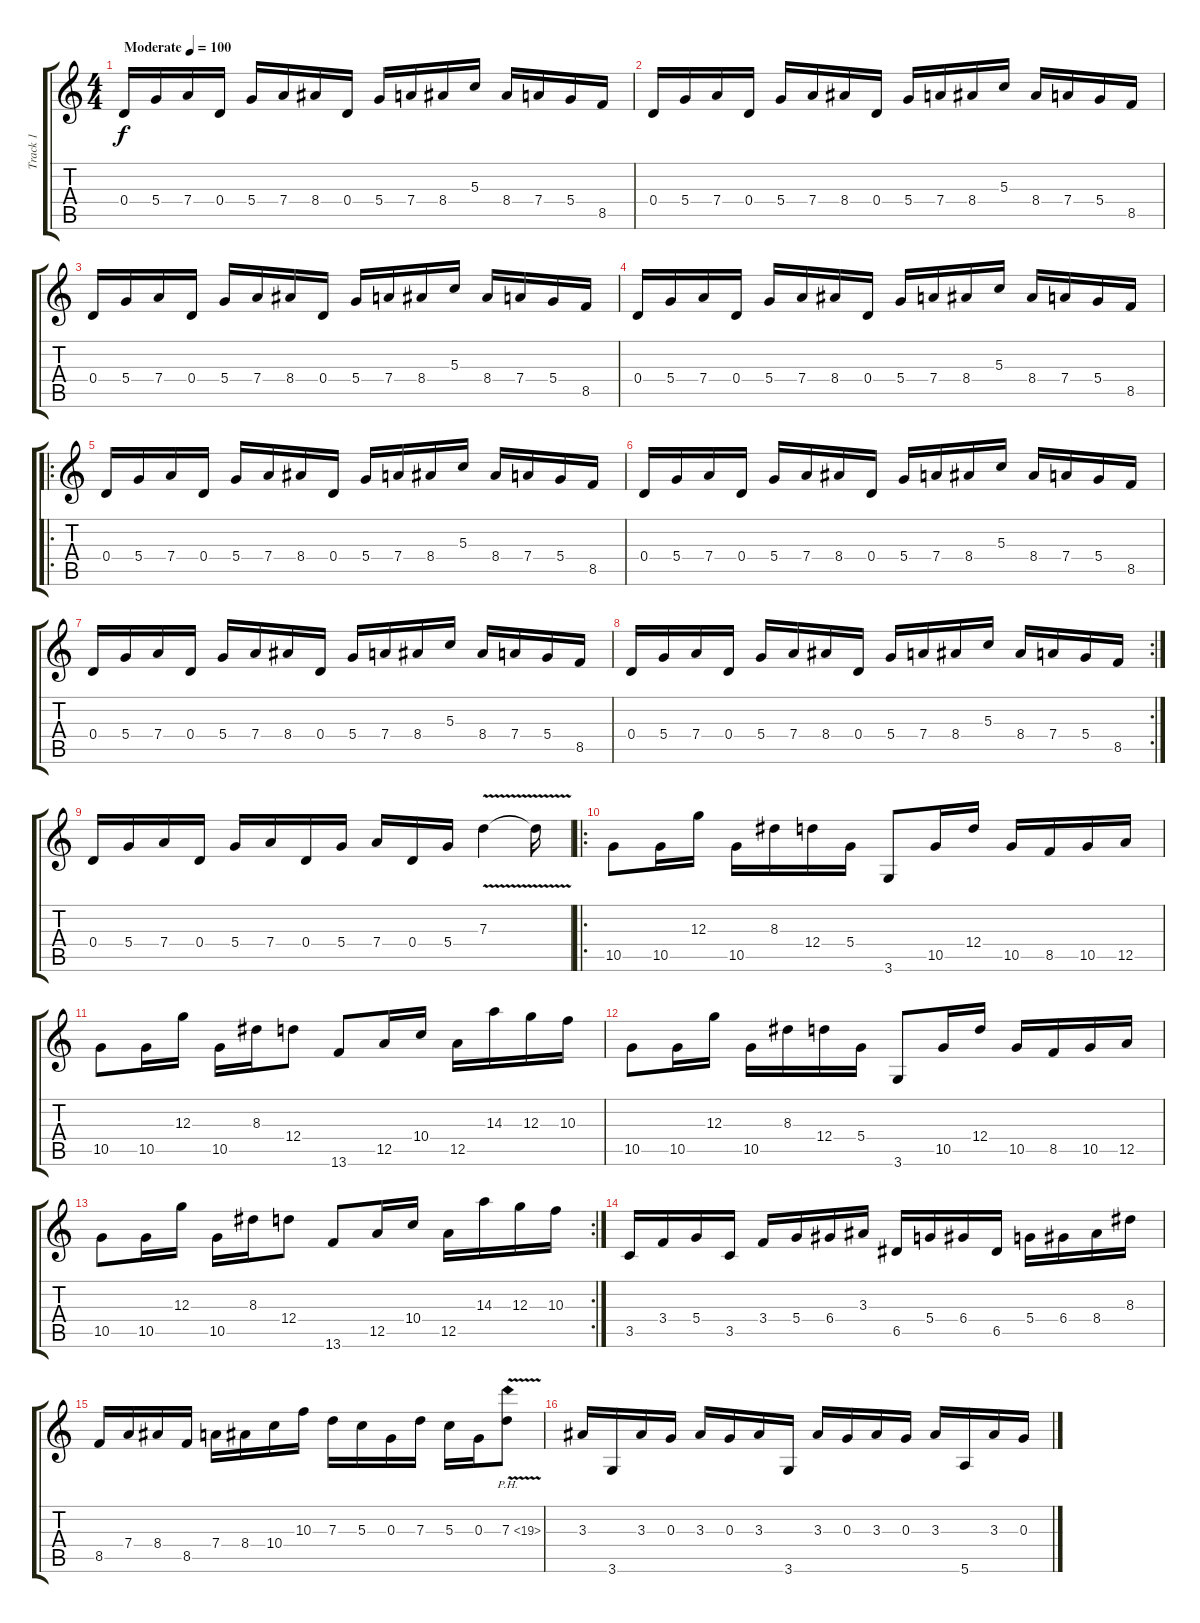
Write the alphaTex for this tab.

\track ("Track 1" "Track 1") {instrument distortionguitar}
\staff {score tabs}
\tuning (E4 B3 G3 D3 A2 E2) {hide}
\ts (4 4)
\tempo (100 "Moderate")
\clef g2
\ks c
0.4.16{dy f instrument distortionguitar} 5.4.16 7.4.16 0.4.16 5.4.16 7.4.16 8.4.16 0.4.16 5.4.16 7.4.16 8.4.16 5.3.16 8.4.16 7.4.16 5.4.16 8.5.16 |
0.4.16 5.4.16 7.4.16 0.4.16 5.4.16 7.4.16 8.4.16 0.4.16 5.4.16 7.4.16 8.4.16 5.3.16 8.4.16 7.4.16 5.4.16 8.5.16 |
0.4.16 5.4.16 7.4.16 0.4.16 5.4.16 7.4.16 8.4.16 0.4.16 5.4.16 7.4.16 8.4.16 5.3.16 8.4.16 7.4.16 5.4.16 8.5.16 |
0.4.16 5.4.16 7.4.16 0.4.16 5.4.16 7.4.16 8.4.16 0.4.16 5.4.16 7.4.16 8.4.16 5.3.16 8.4.16 7.4.16 5.4.16 8.5.16 |
\ro
0.4.16 5.4.16 7.4.16 0.4.16 5.4.16 7.4.16 8.4.16 0.4.16 5.4.16 7.4.16 8.4.16 5.3.16 8.4.16 7.4.16 5.4.16 8.5.16 |
0.4.16 5.4.16 7.4.16 0.4.16 5.4.16 7.4.16 8.4.16 0.4.16 5.4.16 7.4.16 8.4.16 5.3.16 8.4.16 7.4.16 5.4.16 8.5.16 |
0.4.16 5.4.16 7.4.16 0.4.16 5.4.16 7.4.16 8.4.16 0.4.16 5.4.16 7.4.16 8.4.16 5.3.16 8.4.16 7.4.16 5.4.16 8.5.16 |
\rc 2
0.4.16 5.4.16 7.4.16 0.4.16 5.4.16 7.4.16 8.4.16 0.4.16 5.4.16 7.4.16 8.4.16 5.3.16 8.4.16 7.4.16 5.4.16 8.5.16 |
0.4.16 5.4.16 7.4.16 0.4.16 5.4.16 7.4.16 0.4.16 5.4.16 7.4.16 0.4.16 5.4.16 7.3{v}.4 7.3{t}.16 |
\ro
10.5.8 10.5.16 12.3.16 10.5.16 8.3.16 12.4.16 5.4.16 3.6.8 10.5.16 12.4.16 10.5.16 8.5.16 10.5.16 12.5.16 |
10.5.8 10.5.16 12.3.16 10.5.16 8.3.16 12.4.8 13.6.8 12.5.16 10.4.16 12.5.16 14.3.16 12.3.16 10.3.16 |
10.5.8 10.5.16 12.3.16 10.5.16 8.3.16 12.4.16 5.4.16 3.6.8 10.5.16 12.4.16 10.5.16 8.5.16 10.5.16 12.5.16 |
\rc 2
10.5.8 10.5.16 12.3.16 10.5.16 8.3.16 12.4.8 13.6.8 12.5.16 10.4.16 12.5.16 14.3.16 12.3.16 10.3.16 |
3.5.16 3.4.16 5.4.16 3.5.16 3.4.16 5.4.16 6.4.16 3.3.16 6.5.16 5.4.16 6.4.16 6.5.16 5.4.16 6.4.16 8.4.16 8.3.16 |
8.5.16 7.4.16 8.4.16 8.5.16 7.4.16 8.4.16 10.4.16 10.3.16 7.3.16 5.3.16 0.3.16 7.3.16 5.3.16 0.3.16 7.3{ph 12 v}.8 |
3.3.16 3.6.16 3.3.16 0.3.16 3.3.16 0.3.16 3.3.16 3.6.16 3.3.16 0.3.16 3.3.16 0.3.16 3.3.16 5.6.16 3.3.16 0.3.16
